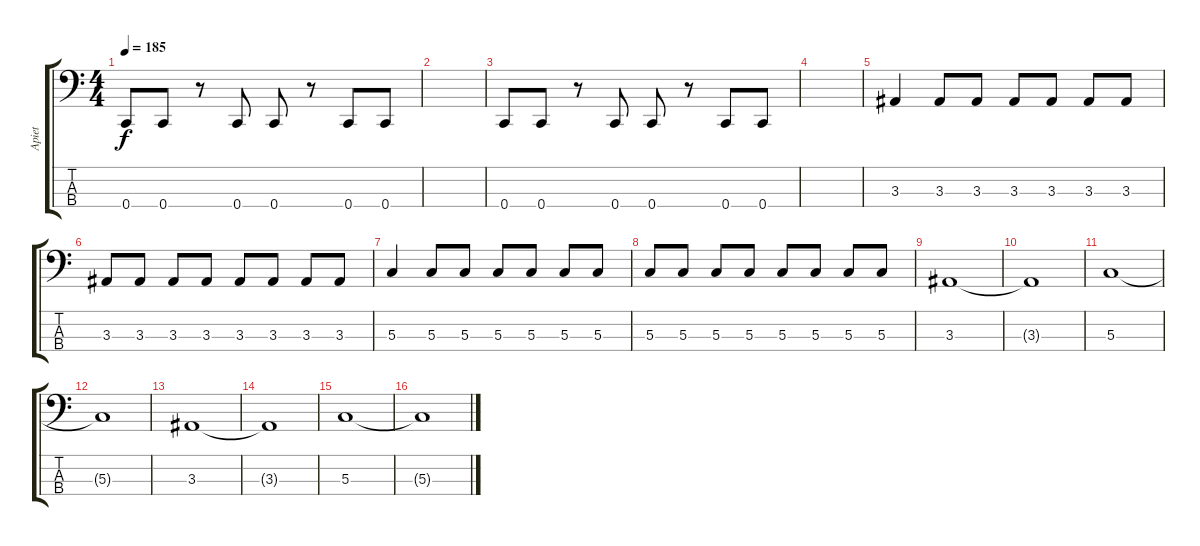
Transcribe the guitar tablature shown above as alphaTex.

\track ("Apiet" "Apiet") {instrument electricbasspick}
\staff {score tabs}
\tuning (F2 C2 G1 C1) {hide}
\ts (4 4)
\tempo 185
\clef f4
\ks c
0.4.8{dy f} 0.4.8 r.8 0.4.8 0.4.8 r.8 0.4.8 0.4.8 |
|
0.4.8 0.4.8 r.8 0.4.8 0.4.8 r.8 0.4.8 0.4.8 |
|
3.3.4 3.3.8 3.3.8 3.3.8 3.3.8 3.3.8 3.3.8 |
3.3.8 3.3.8 3.3.8 3.3.8 3.3.8 3.3.8 3.3.8 3.3.8 |
5.3.4 5.3.8 5.3.8 5.3.8 5.3.8 5.3.8 5.3.8 |
5.3.8 5.3.8 5.3.8 5.3.8 5.3.8 5.3.8 5.3.8 5.3.8 |
3.3.1 |
3.3{t}.1 |
5.3.1 |
5.3{t}.1 |
3.3.1 |
3.3{t}.1 |
5.3.1 |
5.3{t}.1
